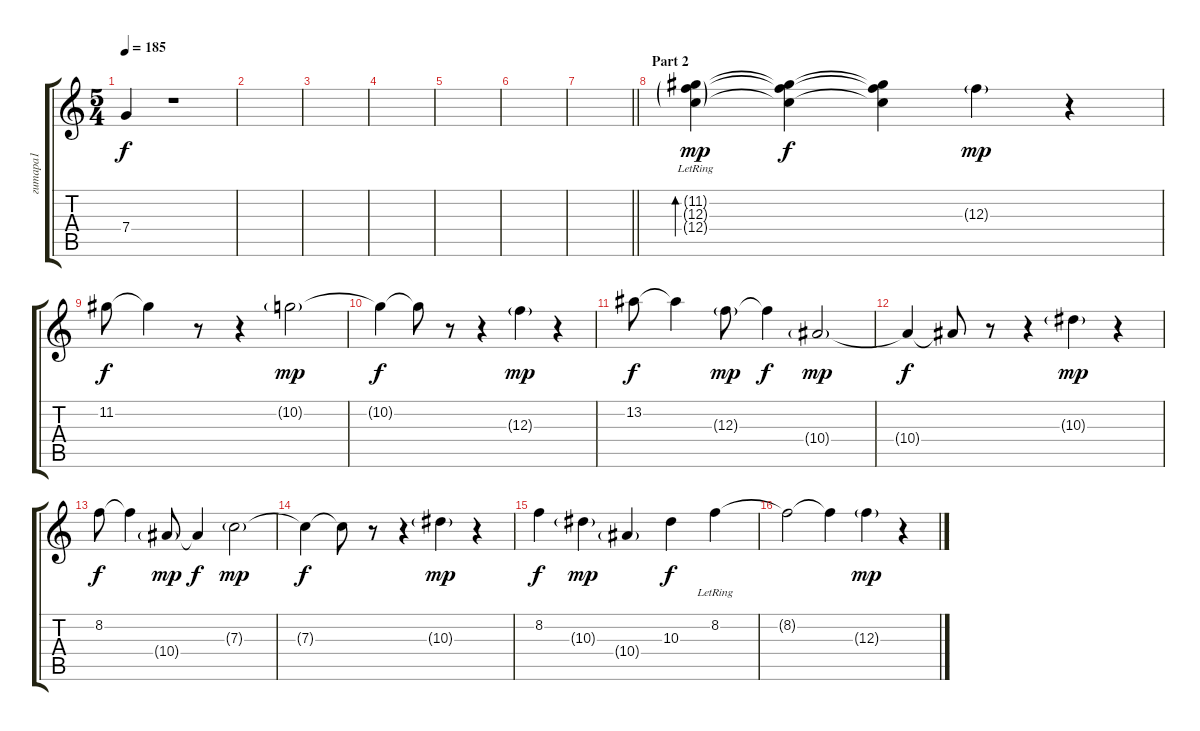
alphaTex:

\track ("гитара1" "гитара1") {instrument acousticguitarsteel}
\staff {score tabs}
\tuning (D4 A3 F3 C3 G2 C2) {hide}
\ts (5 4)
\tempo 185
\clef g2
\ks c
7.4.4{dy f} r.1 |
|
|
|
|
|
\barLineRight lightlight
|
\section ("" "Part 2")
(11.2{g lr} 12.3{g lr} 12.4{g lr}).4{bd 480 dy mp} (11.2{t} 12.3{t} 12.4{t}).4{dy f} (11.2{t} 12.3{t} 12.4{t}).4 12.3{g}.4{dy mp} r.4 |
11.2.8{dy f} 11.2{t}.4 r.8 r.4 10.2{g}.2{dy mp} |
10.2{t}.4{dy f} 10.2{t}.8 r.8 r.4 12.3{g}.4{dy mp} r.4 |
13.2.8{dy f} 13.2{t}.4 12.3{g}.8{dy mp} 12.3{t}.4{dy f} 10.4{g}.2{dy mp} |
10.4{t}.4{dy f} 10.4{t}.8 r.8 r.4 10.3{g}.4{dy mp} r.4 |
8.2.8{dy f} 8.2{t}.4 10.4{g}.8{dy mp} 10.4{t}.4{dy f} 7.3{g}.2{dy mp} |
7.3{t}.4{dy f} 7.3{t}.8 r.8 r.4 10.3{g}.4{dy mp} r.4 |
8.2.4{dy f} 10.3{g}.4{dy mp} 10.4{g}.4 10.3.4{dy f} 8.2{lr}.4 |
8.2{t}.2 8.2{t}.4 12.3{g}.4{dy mp} r.4
